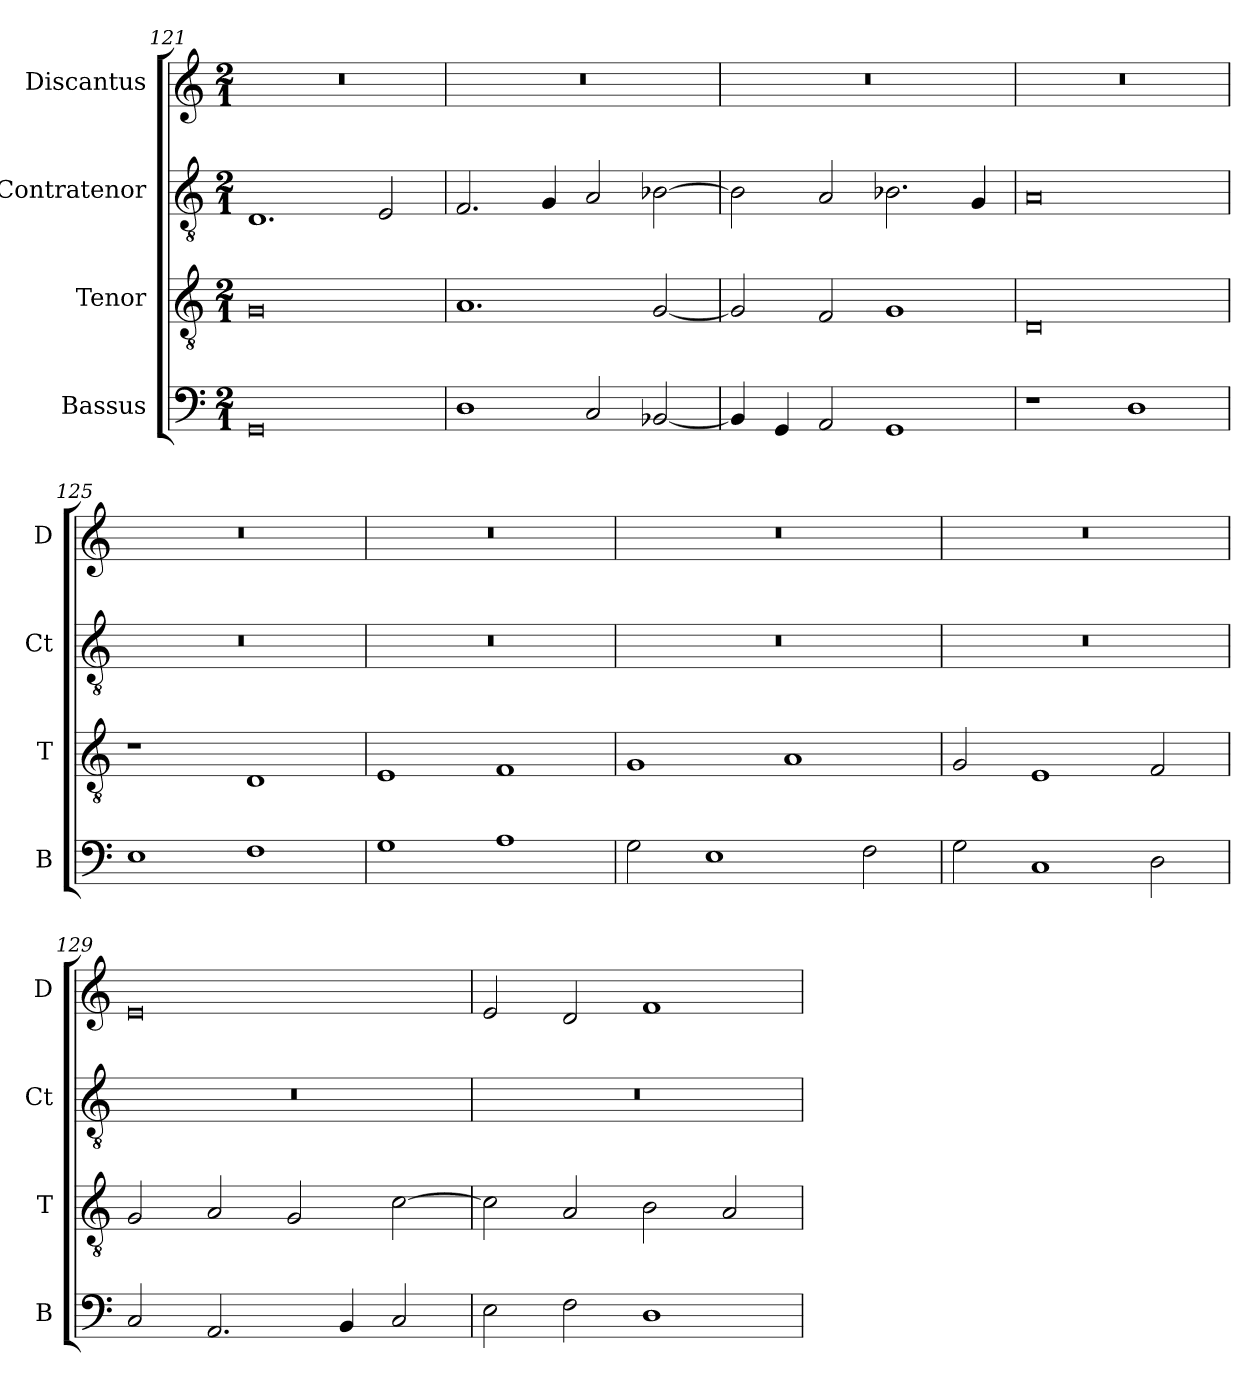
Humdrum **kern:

**kern	**kern	**kern	**kern
*part4	*part3	*part2	*part1
*staff4	*staff3	*staff2	*staff1
*I"Bassus	*I"Tenor	*I"Contratenor	*I"Discantus
*I'B	*I'T	*I'Ct	*I'D
*clefF4	*clefGv2	*clefGv2	*clefG2
*k[]	*k[]	*k[]	*k[]
*M2/1	*M2/1	*M2/1	*M2/1
=121	=121	=121	=121
0GG	0G	1.D	0r
.	.	2E/	.
=122	=122	=122	=122
1D	1.A	2.F/	0r
.	.	4G/	.
2C/	.	2A/	.
[2BB-X/	[2G/	[2B-X\	.
=123	=123	=123	=123
4BB-/]	2G/]	2B-\]	0r
4GG/	.	.	.
2AA/	2F/	2A/	.
1GG	1G	2.B-X\	.
.	.	4G/	.
=124	=124	=124	=124
1r	0D	0A	0r
1D	.	.	.
=125	=125	=125	=125
1E	1r	0r	0r
1F	1D	.	.
=126	=126	=126	=126
1G	1E	0r	0r
1A	1F	.	.
=127	=127	=127	=127
2G\	1G	0r	0r
1E	.	.	.
.	1A	.	.
2F\	.	.	.
=128	=128	=128	=128
2G\	2G/	0r	0r
1C	1E	.	.
2D\	2F/	.	.
=129	=129	=129	=129
2C/	2G/	0r	0e
2.AA/	2A/	.	.
.	2G/	.	.
4BB/	.	.	.
2C/	[2c\	.	.
=130	=130	=130	=130
2E\	2c\]	0r	2e/
2F\	2A/	.	2d/
1D	2B\	.	1f
.	2A/	.	.
=	=	=	=
*-	*-	*-	*-
